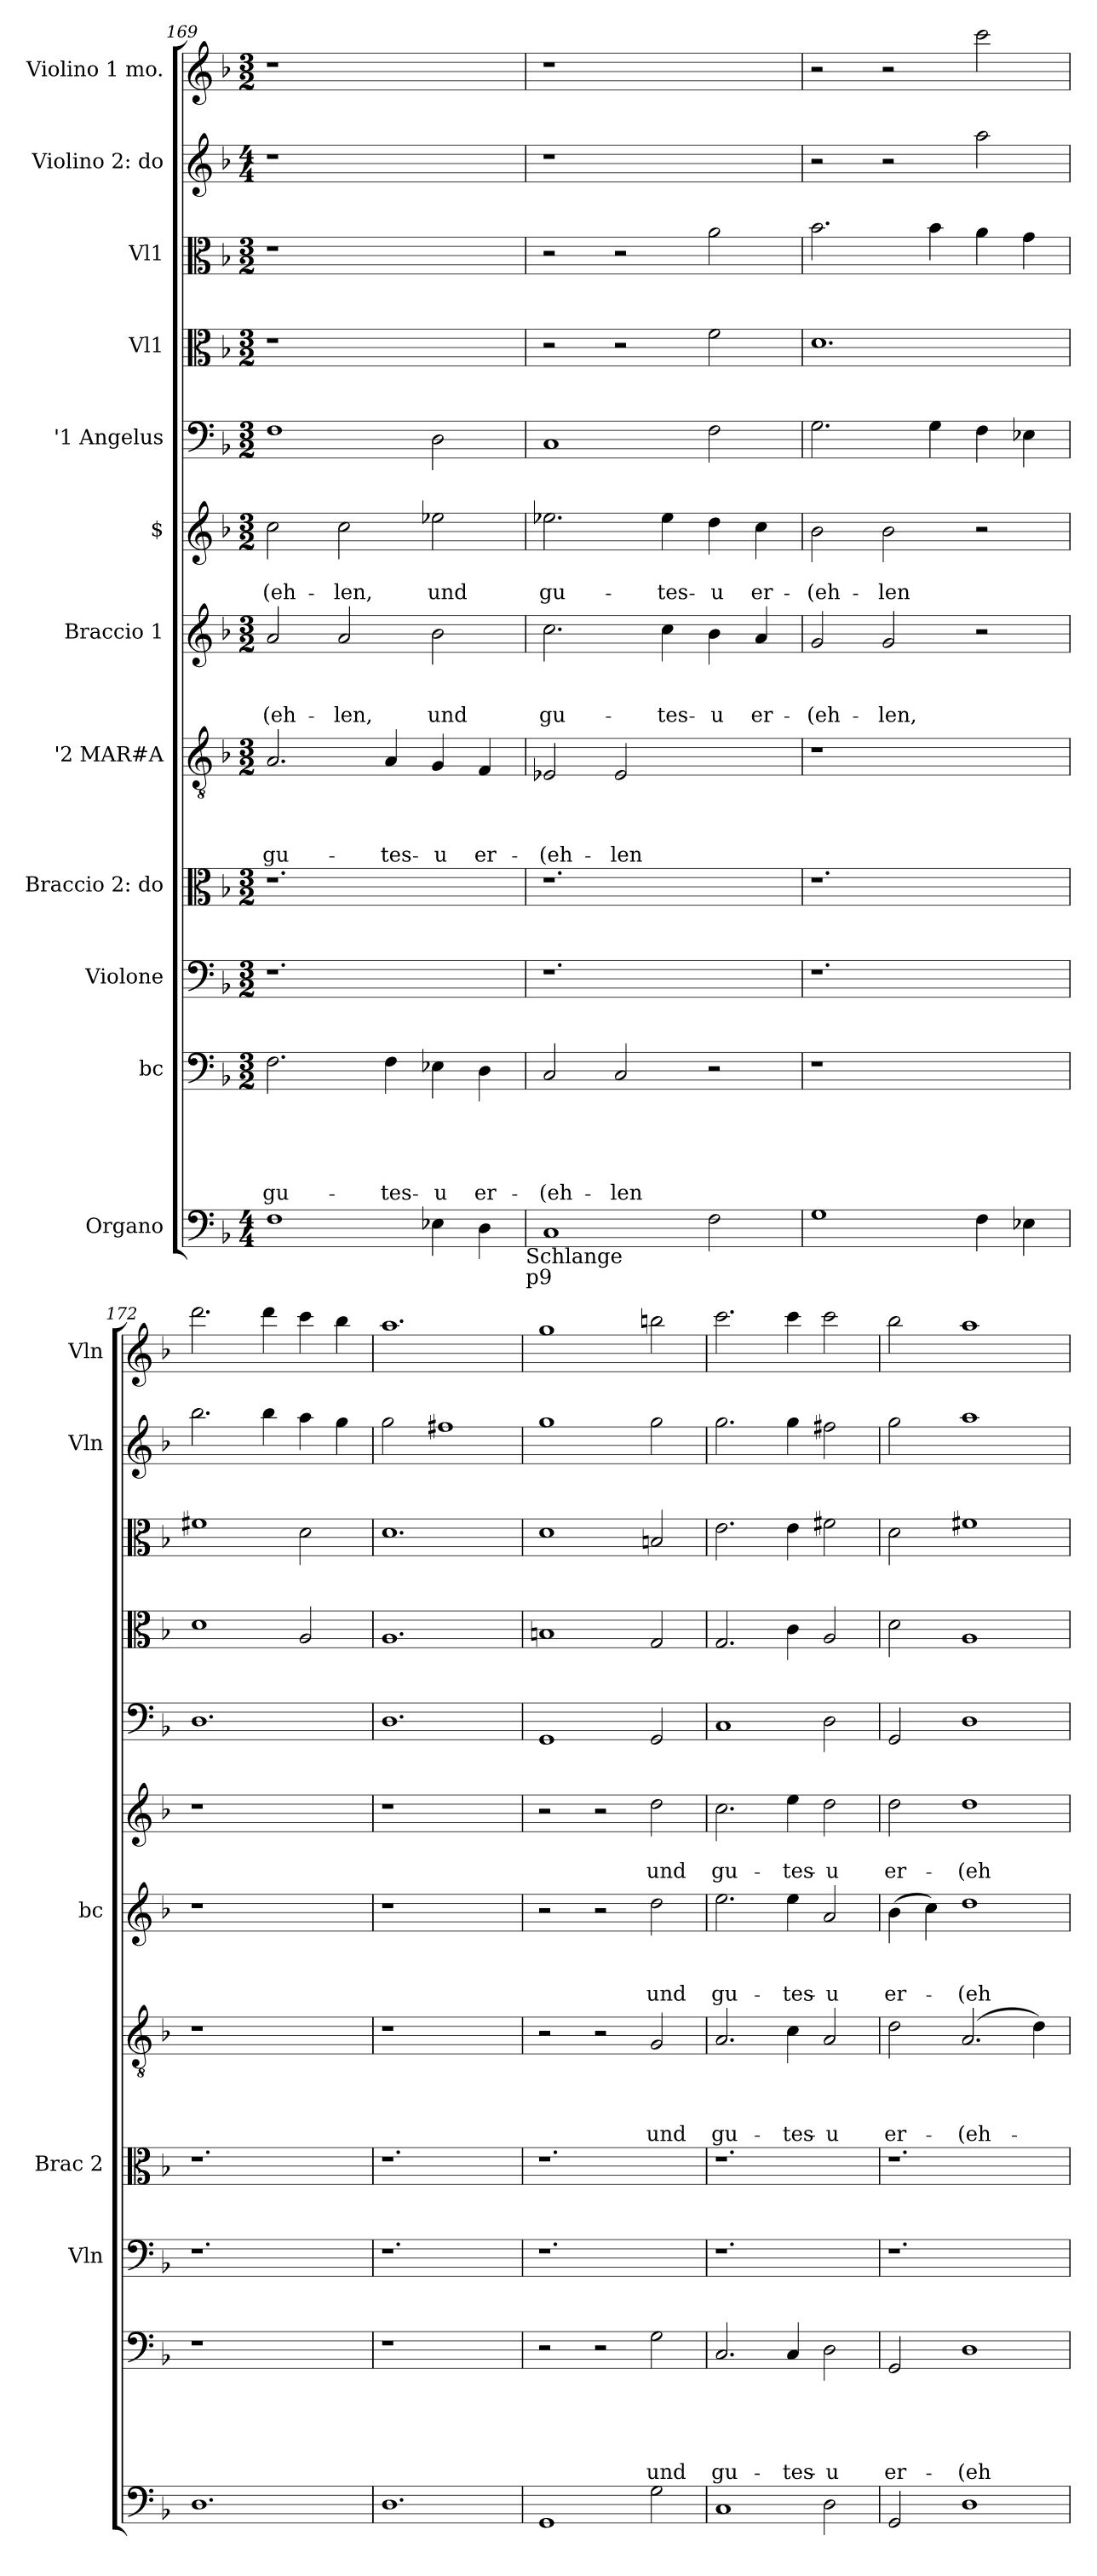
**kern	**kern	**text	**text	**text	**text	**text	**kern	**kern	**kern	**text	**text	**text	**text	**kern	**text	**text	**text	**kern	**text	**text	**kern	**kern	**kern	**kern	**kern
*part12	*part11	*part11	*part11	*part11	*part11	*part11	*part10	*part9	*part8	*part8	*part8	*part8	*part8	*part7	*part7	*part7	*part7	*part6	*part6	*part6	*part5	*part4	*part3	*part2	*part1
*staff12	*staff11	*staff11	*staff11	*staff11	*staff11	*staff11	*staff10	*staff9	*staff8	*staff8	*staff8	*staff8	*staff8	*staff7	*staff7	*staff7	*staff7	*staff6	*staff6	*staff6	*staff5	*staff4	*staff3	*staff2	*staff1
*I"Organo	*I"bc	*	*	*	*	*	*I"Violone	*I"Braccio 2: do	*I"'2 MAR#A	*	*	*	*	*I"Braccio 1	*	*	*	*I"$	*	*	*I"'1 Angelus	*I"Vl1	*I"Vl1	*I"Violino 2: do	*I"Violino 1 mo.
*	*	*	*	*	*	*	*I'Vln	*I'Brac 2	*	*	*	*	*	*I'bc	*	*	*	*	*	*	*	*	*	*I'Vln	*I'Vln
*clefF4	*clefF4	*	*	*	*	*	*clefF4	*clefC3	*clefGv2	*	*	*	*	*clefG2	*	*	*	*clefG2	*	*	*clefF4	*clefC3	*clefC3	*clefG2	*clefG2
*k[b-]	*k[b-]	*	*	*	*	*	*k[b-]	*k[b-]	*k[b-]	*	*	*	*	*k[b-]	*	*	*	*k[b-]	*	*	*k[b-]	*k[b-]	*k[b-]	*k[b-]	*k[b-]
*F:	*F:	*	*	*	*	*	*F:	*F:	*F:	*	*	*	*	*F:	*	*	*	*F:	*	*	*F:	*F:	*F:	*F:	*F:
*M4/4	*M3/2	*	*	*	*	*	*M3/2	*M3/2	*M3/2	*	*	*	*	*M3/2	*	*	*	*M3/2	*	*	*M3/2	*M3/2	*M3/2	*M4/4	*M3/2
=169	=169	=169	=169	=169	=169	=169	=169	=169	=169	=169	=169	=169	=169	=169	=169	=169	=169	=169	=169	=169	=169	=169	=169	=169	=169
!	!	!	!	!	!	!LO:LY:b	!	!	!	!	!	!	!LO:LY:b	!	!	!	!LO:LY:b	!	!	!LO:LY:b	!	!LO:N:vis=1	!LO:N:vis=1	!	!LO:N:vis=1
1F	2.F\	.	.	.	.	gu-	1.r	1.r	2.A/	.	.	.	gu-	2a/	.	.	-(eh-	2cc\	.	-(eh-	1F	1.r	1.r	1r	1.r
!	!	!	!	!	!	!	!	!	!	!	!	!	!	!	!	!	!LO:LY:b:rj	!	!	!LO:LY:b:rj	!	!	!	!	!
.	.	.	.	.	.	.	.	.	.	.	.	.	.	2a/	.	.	-len,	2cc\	.	-len,	.	.	.	.	.
!	!	!	!	!	!	!LO:LY:b	!	!	!	!	!	!	!LO:LY:b	!	!	!	!	!	!	!	!	!	!	!	!
.	4F\	.	.	.	.	-tes-	.	.	4A/	.	.	.	-tes-	.	.	.	.	.	.	.	.	.	.	.	.
!	!	!	!	!	!	!LO:LY:b	!	!	!	!	!	!	!LO:LY:b	!	!	!	!LO:LY:b	!	!	!LO:LY:b	!	!	!	!	!
4E-X\	4E-X\	.	.	.	.	-u	.	.	4G/	.	.	.	-u	2b-\	.	.	und	2ee-X\	.	und	2D\	.	.	2ryy	.
!	!	!	!	!	!	!LO:LY:b	!	!	!	!	!	!	!LO:LY:b	!	!	!	!	!	!	!	!	!	!	!	!
4D\	4D\	.	.	.	.	er-	.	.	4F/	.	.	.	er-	.	.	.	.	.	.	.	.	.	.	.	.
!LO:TX:b:t=Schlange	!	!	!	!	!	!	!	!	!	!	!	!	!	!	!	!	!	!	!	!	!	!	!	!	!
!LO:TX:b:t=p9	!	!	!	!	!	!	!	!	!	!	!	!	!	!	!	!	!	!	!	!	!	!	!	!	!
!!LO:PB:g=z
=170	=170	=170	=170	=170	=170	=170	=170	=170	=170	=170	=170	=170	=170	=170	=170	=170	=170	=170	=170	=170	=170	=170	=170	=170	=170
!	!	!	!	!	!	!LO:LY:b	!	!	!	!	!	!	!LO:LY:b	!	!	!	!LO:LY:b	!	!	!LO:LY:b	!	!	!	!	!LO:N:vis=1
1C	2C/	.	.	.	.	-(eh-	1.r	1.r	2E-X/	.	.	.	-(eh-	2.cc\	.	.	gu-	2.ee-X\	.	gu-	1C	2r	2r	1r	1.r
!	!	!	!	!	!	!LO:LY:b:rj	!	!	!	!	!	!	!LO:LY:b:rj	!	!	!	!	!	!	!	!	!	!	!	!
.	2C/	.	.	.	.	-len	.	.	2E-/	.	.	.	-len	.	.	.	.	.	.	.	.	2r	2r	.	.
!	!	!	!	!	!	!	!	!	!	!	!	!	!	!	!	!	!LO:LY:b	!	!	!LO:LY:b	!	!	!	!	!
.	.	.	.	.	.	.	.	.	.	.	.	.	.	4cc\	.	.	-tes-	4ee-\	.	-tes-	.	.	.	.	.
!	!	!	!	!	!	!	!	!	!	!	!	!	!	!	!	!	!LO:LY:b	!	!	!LO:LY:b	!	!	!	!	!
2F\	2r	.	.	.	.	.	.	.	2ryy	.	.	.	.	4b-\	.	.	-u	4dd\	.	-u	2F\	2f\	2a\	2ryy	.
!	!	!	!	!	!	!	!	!	!	!	!	!	!	!	!	!	!LO:LY:b	!	!	!LO:LY:b	!	!	!	!	!
.	.	.	.	.	.	.	.	.	.	.	.	.	.	4a/	.	.	er-	4cc\	.	er-	.	.	.	.	.
=171	=171	=171	=171	=171	=171	=171	=171	=171	=171	=171	=171	=171	=171	=171	=171	=171	=171	=171	=171	=171	=171	=171	=171	=171	=171
!	!LO:N:vis=1	!	!	!	!	!	!	!	!LO:N:vis=1	!	!	!	!	!	!	!	!LO:LY:b	!	!	!LO:LY:b	!	!	!	!	!
1G	1.r	.	.	.	.	.	1.r	1.r	1.r	.	.	.	.	2g/	.	.	-(eh-	2b-\	.	-(eh-	2.G\	1.d	2.b-\	2r	2r
!	!	!	!	!	!	!	!	!	!	!	!	!	!	!	!	!	!LO:LY:b:rj	!	!	!LO:LY:b:rj	!	!	!	!	!
.	.	.	.	.	.	.	.	.	.	.	.	.	.	2g/	.	.	-len,	2b-\	.	-len	.	.	.	2r	2r
.	.	.	.	.	.	.	.	.	.	.	.	.	.	.	.	.	.	.	.	.	4G\	.	4b-\	.	.
4F\	.	.	.	.	.	.	.	.	.	.	.	.	.	2r	.	.	.	2r	.	.	4F\	.	4a\	2aa\	2ccc\
4E-X\	.	.	.	.	.	.	.	.	.	.	.	.	.	.	.	.	.	.	.	.	4E-X\	.	4g\	.	.
=172	=172	=172	=172	=172	=172	=172	=172	=172	=172	=172	=172	=172	=172	=172	=172	=172	=172	=172	=172	=172	=172	=172	=172	=172	=172
!	!LO:N:vis=1	!	!	!	!	!	!	!	!LO:N:vis=1	!	!	!	!	!LO:N:vis=1	!	!	!	!LO:N:vis=1	!	!	!	!	!	!	!
1.D	1.r	.	.	.	.	.	1.r	1.r	1.r	.	.	.	.	1.r	.	.	.	1.r	.	.	1.D	1d	1f#X	2.bb-\	2.ddd\
.	.	.	.	.	.	.	.	.	.	.	.	.	.	.	.	.	.	.	.	.	.	.	.	4bb-\	4ddd\
.	.	.	.	.	.	.	.	.	.	.	.	.	.	.	.	.	.	.	.	.	.	2A/	2d\	4aa\	4ccc\
.	.	.	.	.	.	.	.	.	.	.	.	.	.	.	.	.	.	.	.	.	.	.	.	4gg\	4bb-\
=173	=173	=173	=173	=173	=173	=173	=173	=173	=173	=173	=173	=173	=173	=173	=173	=173	=173	=173	=173	=173	=173	=173	=173	=173	=173
!	!LO:N:vis=1	!	!	!	!	!	!	!	!LO:N:vis=1	!	!	!	!	!LO:N:vis=1	!	!	!	!LO:N:vis=1	!	!	!	!	!	!	!
1.D	1.r	.	.	.	.	.	1.r	1.r	1.r	.	.	.	.	1.r	.	.	.	1.r	.	.	1.D	1.A	1.d	2gg\	1.aa
.	.	.	.	.	.	.	.	.	.	.	.	.	.	.	.	.	.	.	.	.	.	.	.	1ff#X	.
=174	=174	=174	=174	=174	=174	=174	=174	=174	=174	=174	=174	=174	=174	=174	=174	=174	=174	=174	=174	=174	=174	=174	=174	=174	=174
1GG	2r	.	.	.	.	.	1.r	1.r	2r	.	.	.	.	2r	.	.	.	2r	.	.	1GG	1Bn	1d	1gg	1gg
.	2r	.	.	.	.	.	.	.	2r	.	.	.	.	2r	.	.	.	2r	.	.	.	.	.	.	.
!	!	!	!	!	!	!LO:LY:b	!	!	!	!	!	!	!LO:LY:b	!	!	!	!LO:LY:b	!	!	!LO:LY:b	!	!	!	!	!
2G\	2G\	.	.	.	.	und	.	.	2G/	.	.	.	und	2dd\	.	.	und	2dd\	.	und	2GG/	2G/	2Bn/	2gg\	2bbn\
=175	=175	=175	=175	=175	=175	=175	=175	=175	=175	=175	=175	=175	=175	=175	=175	=175	=175	=175	=175	=175	=175	=175	=175	=175	=175
!	!	!	!	!	!	!LO:LY:b	!	!	!	!	!	!	!LO:LY:b	!	!	!	!LO:LY:b	!	!	!LO:LY:b	!	!	!	!	!
1C	2.C/	.	.	.	.	gu-	1.r	1.r	2.A/	.	.	.	gu-	2.ee\	.	.	gu-	2.cc\	.	gu-	1C	2.G/	2.e\	2.gg\	2.ccc\
!	!	!	!	!	!	!LO:LY:b:rj	!	!	!	!	!	!	!LO:LY:b:rj	!	!	!	!LO:LY:b:rj	!	!	!LO:LY:b:rj	!	!	!	!	!
.	4C/	.	.	.	.	-tes-	.	.	4c\	.	.	.	-tes-	4ee\	.	.	-tes-	4ee\	.	-tes-	.	4c\	4e\	4gg\	4ccc\
!	!	!	!	!	!	!LO:LY:b	!	!	!	!	!	!	!LO:LY:b	!	!	!	!LO:LY:b	!	!	!LO:LY:b	!	!	!	!	!
2D\	2D\	.	.	.	.	-u	.	.	2A/	.	.	.	-u	2a/	.	.	-u	2dd\	.	-u	2D\	2A/	2f#X\	2ff#X\	2ccc\
=176	=176	=176	=176	=176	=176	=176	=176	=176	=176	=176	=176	=176	=176	=176	=176	=176	=176	=176	=176	=176	=176	=176	=176	=176	=176
!	!	!	!	!	!	!LO:LY:b	!	!	!	!	!	!	!LO:LY:b	!	!	!	!LO:LY:b	!	!	!LO:LY:b	!	!	!	!	!
2GG/	2GG/	.	.	.	.	er-	1.r	1.r	2d\	.	.	.	er-	(>4b-\	.	.	er-	2dd\	.	er-	2GG/	2d\	2d\	2gg\	2bb-\
.	.	.	.	.	.	.	.	.	.	.	.	.	.	4cc\)	.	.	.	.	.	.	.	.	.	.	.
!	!	!	!	!	!	!LO:LY:b	!	!	!	!	!	!	!LO:LY:b	!	!	!	!LO:LY:b	!	!	!LO:LY:b	!	!	!	!	!
1D	1D	.	.	.	.	-(eh-	.	.	(2.A/	.	.	.	-(eh-	1dd	.	.	-(eh-	1dd	.	-(eh-	1D	1A	1f#X	1aa	1aa
.	.	.	.	.	.	.	.	.	4d\)	.	.	.	.	.	.	.	.	.	.	.	.	.	.	.	.
=	=	=	=	=	=	=	=	=	=	=	=	=	=	=	=	=	=	=	=	=	=	=	=	=	=
*-	*-	*-	*-	*-	*-	*-	*-	*-	*-	*-	*-	*-	*-	*-	*-	*-	*-	*-	*-	*-	*-	*-	*-	*-	*-
